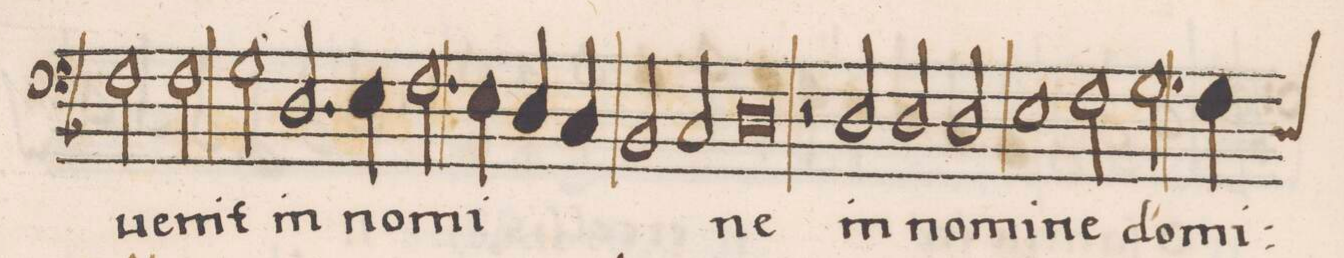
**kern	**text
*I"BASSVS	*
*clefF4	*
*k[b-]	*
*met(C|)	*
*M2/1	*
2F\	ue-
2F\	-nit
=92-	=92-
2G\	.
2.D/	in
4E\	no-
2.F\	-mi-
=93-	=93-
4E\	.
4D/	.
4C/	.
2BB-/	.
2C/	.
=94-	=94-
0D\	-ne
=95-	=95-
2r	.
2D/	in
2D/	no-
2D/	-mi-
=96-	=96-
1E\	-ne-
2F\	.
2.G\	-do-
=97-	=97-
*custos:D	*
4F\	-mi-
*-	*-
